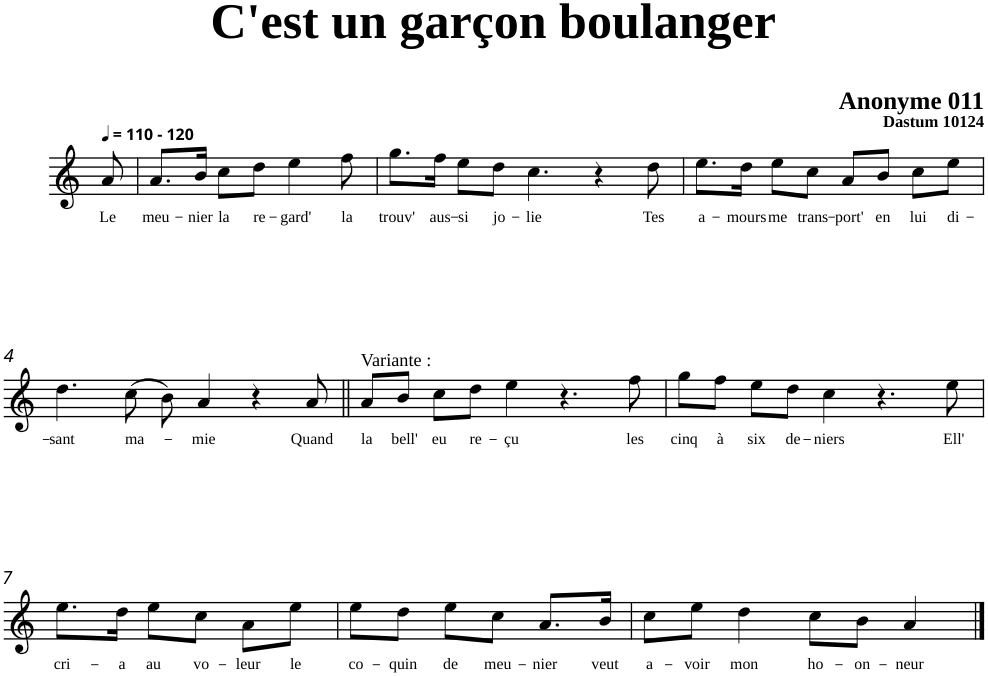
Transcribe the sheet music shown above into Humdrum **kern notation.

**kern	**text
*part1	*part1
*staff1	*staff1
*clefG2	*
*k[]	*
=	=
!LO:TX:a:B:t=- 120	!
!	!LO:LY:b
8a/	Le
=1	=1
!	!LO:LY:b
8.a/L	meu-
!	!LO:LY:b
16b/Jk	-nier
!	!LO:LY:b
8cc\L	la
!	!LO:LY:b
8dd\J	re-
!	!LO:LY:b
4ee\	-gard'
!	!LO:LY:b
8ff\	la
=2	=2
!	!LO:LY:b
8.gg\L	trouv'
!	!LO:LY:b
16ff\Jk	aus-
!	!LO:LY:b
8ee\L	-si
!	!LO:LY:b
8dd\J	jo-
!	!LO:LY:b
4.cc\	-lie
8r	.
8ryy	.
!	!LO:LY:b
8dd\	Tes
=3	=3
!	!LO:LY:b
8.ee\L	a-
8r	.
!	!LO:LY:b
16dd\Jk	-mours
!	!LO:LY:b
8ee\L	me
!	!LO:LY:b
8cc\J	trans-
!	!LO:LY:b
8a/L	-port'
!	!LO:LY:b
8b/J	en
!	!LO:LY:b
8cc\L	lui
!	!LO:LY:b
8ee\J	di-
!!LO:LB:g=z
=4	=4
!	!LO:LY:b
4.dd\	-sant
!	!LO:LY:b
(>8cc\	ma-
8b\)	.
!	!LO:LY:b
4a/	-mie
8r	.
8ryy	.
!	!LO:LY:b
8a/	Quand
=5||	=5||
!LO:TX:a:t=Variante &colon;	!
!	!LO:LY:b
8a/L	la
8r	.
!	!LO:LY:b
8b/J	bell'
!	!LO:LY:b
8cc\L	eu
!	!LO:LY:b
8dd\J	re-
!	!LO:LY:b
4ee\	-çu
4r	.
!	!LO:LY:b
8ff\	les
=6	=6
!	!LO:LY:b
8gg\L	cinq
8r	.
!	!LO:LY:b
8ff\J	à
!	!LO:LY:b
8ee\L	six
!	!LO:LY:b
8dd\J	de-
!	!LO:LY:b
4cc\	-niers
4r	.
!	!LO:LY:b
8ee\	Ell'
!!LO:LB:g=z
=7	=7
!	!LO:LY:b
8.ee\L	cri-
8r	.
!	!LO:LY:b
16dd\Jk	-a
!	!LO:LY:b
8ee\L	au
!	!LO:LY:b
8cc\J	vo-
!	!LO:LY:b
8a\L	-leur
!	!LO:LY:b
8ee\J	le
=8	=8
!	!LO:LY:b
8ee\L	co-
!	!LO:LY:b
8dd\J	-quin
!	!LO:LY:b
8ee\L	de
!	!LO:LY:b
8cc\J	meu-
!	!LO:LY:b
8.a/L	-nier
!	!LO:LY:b
16b/Jk	veut
=9	=9
!	!LO:LY:b
8cc\L	a-
!	!LO:LY:b
8ee\J	-voir
!	!LO:LY:b
4dd\	mon
!	!LO:LY:b
8cc\L	ho-
!	!LO:LY:b
8b\J	-on-
!	!LO:LY:b
4a/	-neur
==	==
*-	*-
